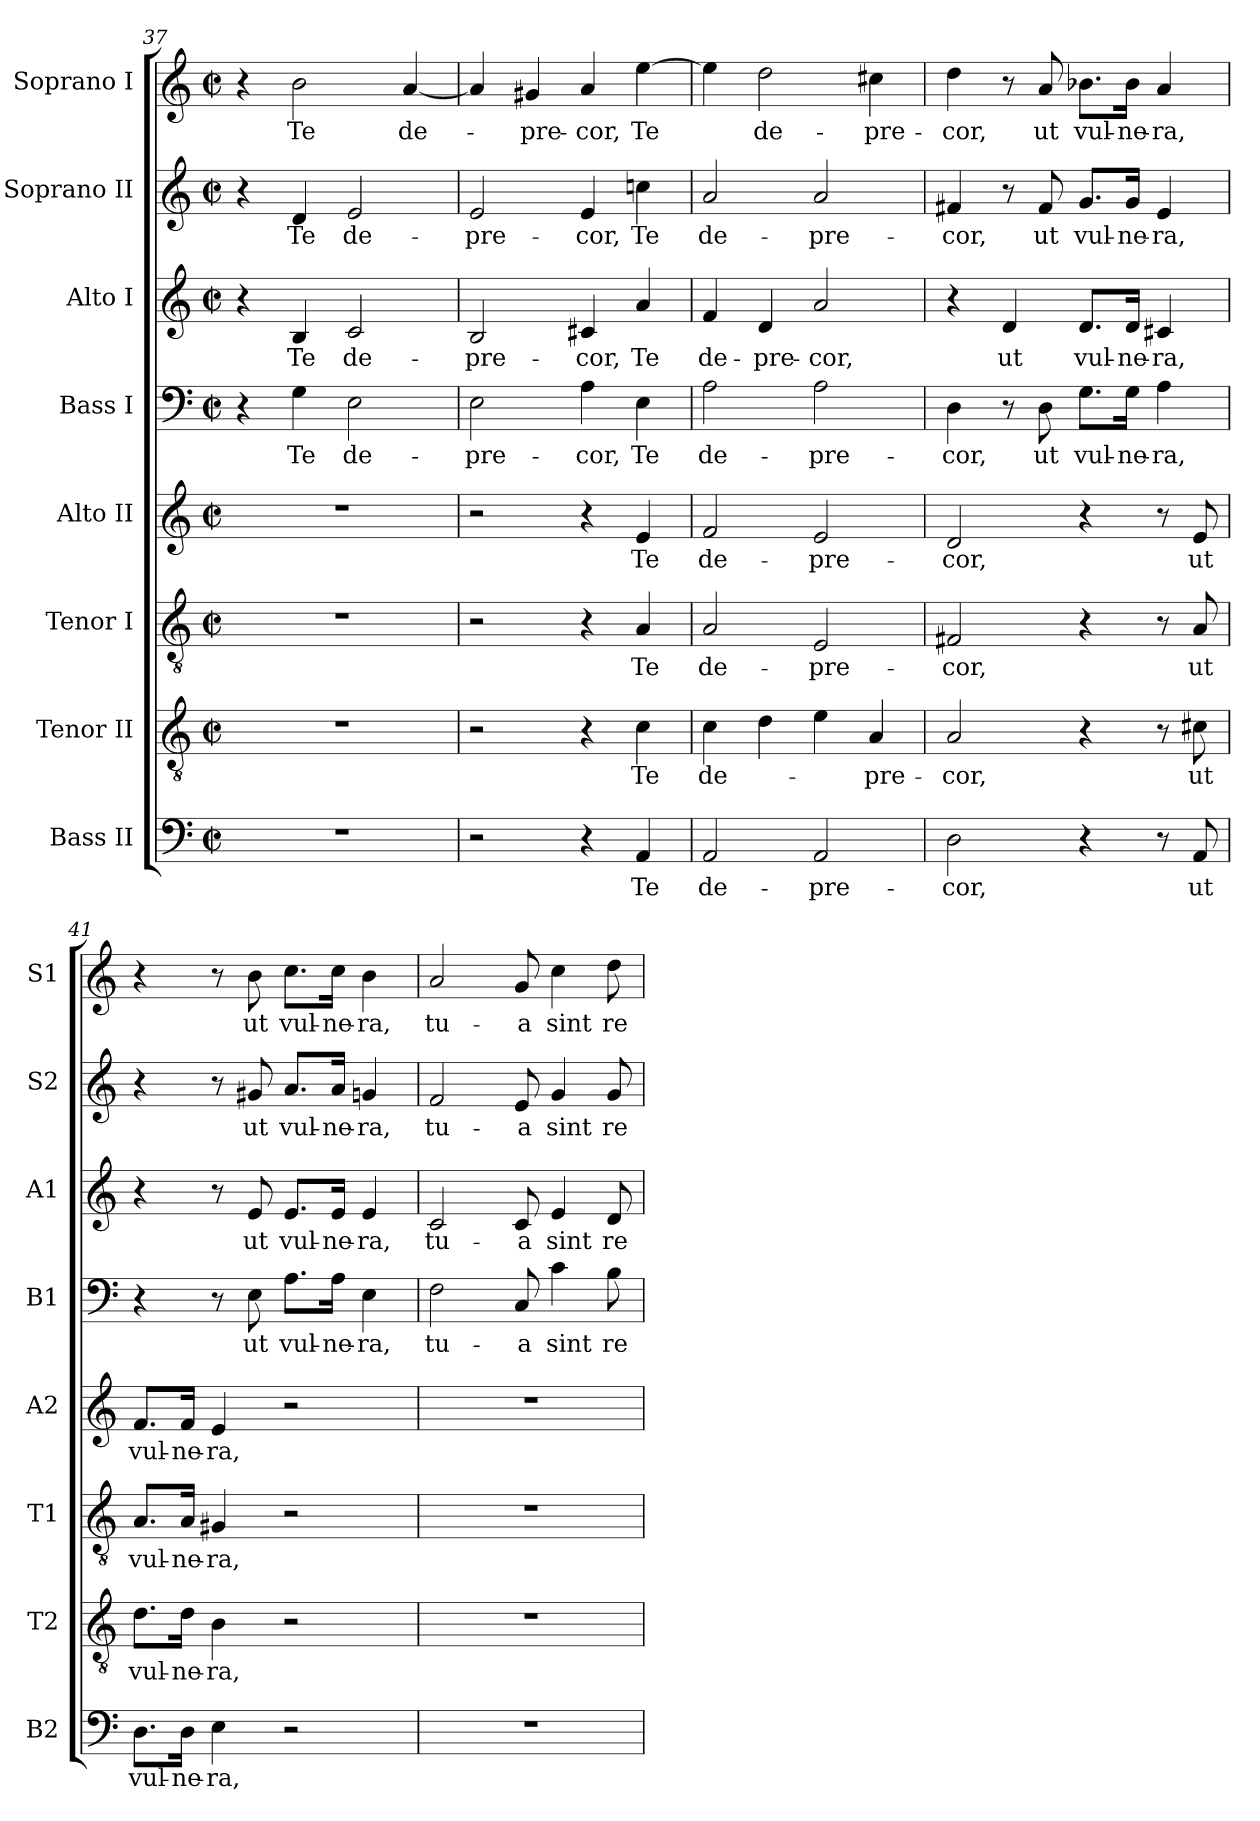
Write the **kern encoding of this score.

**kern	**text	**kern	**text	**kern	**text	**kern	**text	**kern	**text	**kern	**text	**kern	**text	**kern	**text
*part8	*part8	*part7	*part7	*part6	*part6	*part5	*part5	*part4	*part4	*part3	*part3	*part2	*part2	*part1	*part1
*staff8	*staff8	*staff7	*staff7	*staff6	*staff6	*staff5	*staff5	*staff4	*staff4	*staff3	*staff3	*staff2	*staff2	*staff1	*staff1
*I"Bass II	*	*I"Tenor II	*	*I"Tenor I	*	*I"Alto II	*	*I"Bass I	*	*I"Alto I	*	*I"Soprano II	*	*I"Soprano I	*
*I'B2	*	*I'T2	*	*I'T1	*	*I'A2	*	*I'B1	*	*I'A1	*	*I'S2	*	*I'S1	*
!!LO:PB:g=z
*clefF4	*	*clefGv2	*	*clefGv2	*	*clefG2	*	*clefF4	*	*clefG2	*	*clefG2	*	*clefG2	*
*k[]	*	*k[]	*	*k[]	*	*k[]	*	*k[]	*	*k[]	*	*k[]	*	*k[]	*
*C:	*	*C:	*	*C:	*	*C:	*	*C:	*	*C:	*	*C:	*	*C:	*
*M2/2	*	*M2/2	*	*M2/2	*	*M2/2	*	*M2/2	*	*M2/2	*	*M2/2	*	*M2/2	*
*met(c|)	*	*met(c|)	*	*met(c|)	*	*met(c|)	*	*met(c|)	*	*met(c|)	*	*met(c|)	*	*met(c|)	*
=37	=37	=37	=37	=37	=37	=37	=37	=37	=37	=37	=37	=37	=37	=37	=37
1r	.	1r	.	1r	.	1r	.	4r	.	4r	.	4r	.	4r	.
.	.	.	.	.	.	.	.	4G\	Te	4B/	Te	4d/	Te	2b\	Te
.	.	.	.	.	.	.	.	2E\	de-	2c/	de-	2e/	de-	.	.
.	.	.	.	.	.	.	.	.	.	.	.	.	.	[4a/	de-
=38	=38	=38	=38	=38	=38	=38	=38	=38	=38	=38	=38	=38	=38	=38	=38
2r	.	2r	.	2r	.	2r	.	2E\	-pre-	2B/	-pre-	2e/	-pre-	4a/]	.
.	.	.	.	.	.	.	.	.	.	.	.	.	.	4g#X/	-pre-
4r	.	4r	.	4r	.	4r	.	4A\	-cor,	4c#X/	-cor,	4e/	-cor,	4a/	-cor,
4AA/	Te	4c\	Te	4A/	Te	4e/	Te	4E\	Te	4a/	Te	4ccn\	Te	[>4ee\	Te
=39	=39	=39	=39	=39	=39	=39	=39	=39	=39	=39	=39	=39	=39	=39	=39
2AA/	de-	4c\	de-	2A/	de-	2f/	de-	2A\	de-	4f/	de-	2a/	de-	4ee\]	.
.	.	4d\	.	.	.	.	.	.	.	4d/	-pre-	.	.	2dd\	de-
2AA/	-pre-	4e\	.	2E/	-pre-	2e/	-pre-	2A\	-pre-	2a/	-cor,	2a/	-pre-	.	.
.	.	4A/	-pre-	.	.	.	.	.	.	.	.	.	.	4cc#X\	-pre-
=40	=40	=40	=40	=40	=40	=40	=40	=40	=40	=40	=40	=40	=40	=40	=40
2D\	-cor,	2A/	-cor,	2F#X/	-cor,	2d/	-cor,	4D\	-cor,	4r	.	4f#X/	-cor,	4dd\	-cor,
.	.	.	.	.	.	.	.	8r	.	4d/	ut	8r	.	8r	.
.	.	.	.	.	.	.	.	8D\	ut	.	.	8f#/	ut	8a/	ut
4r	.	4r	.	4r	.	4r	.	8.G\L	vul-	8.d/L	vul-	8.g/L	vul-	8.b-X\L	vul-
.	.	.	.	.	.	.	.	16G\Jk	-ne-	16d/Jk	-ne-	16g/Jk	-ne-	16b-\Jk	-ne-
8r	.	8r	.	8r	.	8r	.	4A\	-ra,	4c#X/	-ra,	4e/	-ra,	4a/	-ra,
8AA/	ut	8c#X\	ut	8A/	ut	8e/	ut	.	.	.	.	.	.	.	.
!!LO:PB:g=z
=41	=41	=41	=41	=41	=41	=41	=41	=41	=41	=41	=41	=41	=41	=41	=41
8.D\L	vul-	8.d\L	vul-	8.A/L	vul-	8.f/L	vul-	4r	.	4r	.	4r	.	4r	.
16D\Jk	-ne-	16d\Jk	-ne-	16A/Jk	-ne-	16f/Jk	-ne-	.	.	.	.	.	.	.	.
4E\	-ra,	4B\	-ra,	4G#X/	-ra,	4e/	-ra,	8r	.	8r	.	8r	.	8r	.
.	.	.	.	.	.	.	.	8E\	ut	8e/	ut	8g#X/	ut	8b\	ut
2r	.	2r	.	2r	.	2r	.	8.A\L	vul-	8.e/L	vul-	8.a/L	vul-	8.cc\L	vul-
.	.	.	.	.	.	.	.	16A\Jk	-ne-	16e/Jk	-ne-	16a/Jk	-ne-	16cc\Jk	-ne-
.	.	.	.	.	.	.	.	4E\	-ra,	4e/	-ra,	4gn/	-ra,	4b\	-ra,
=42	=42	=42	=42	=42	=42	=42	=42	=42	=42	=42	=42	=42	=42	=42	=42
1r	.	1r	.	1r	.	1r	.	2F\	tu-	2c/	tu-	2f/	tu-	2a/	tu-
.	.	.	.	.	.	.	.	8C/	-a	8c/	-a	8e/	-a	8g/	-a
.	.	.	.	.	.	.	.	4c\	sint	4e/	sint	4g/	sint	4cc\	sint
.	.	.	.	.	.	.	.	8B\	re-	8d/	re-	8g/	re-	8dd\	re-
=	=	=	=	=	=	=	=	=	=	=	=	=	=	=	=
*-	*-	*-	*-	*-	*-	*-	*-	*-	*-	*-	*-	*-	*-	*-	*-
